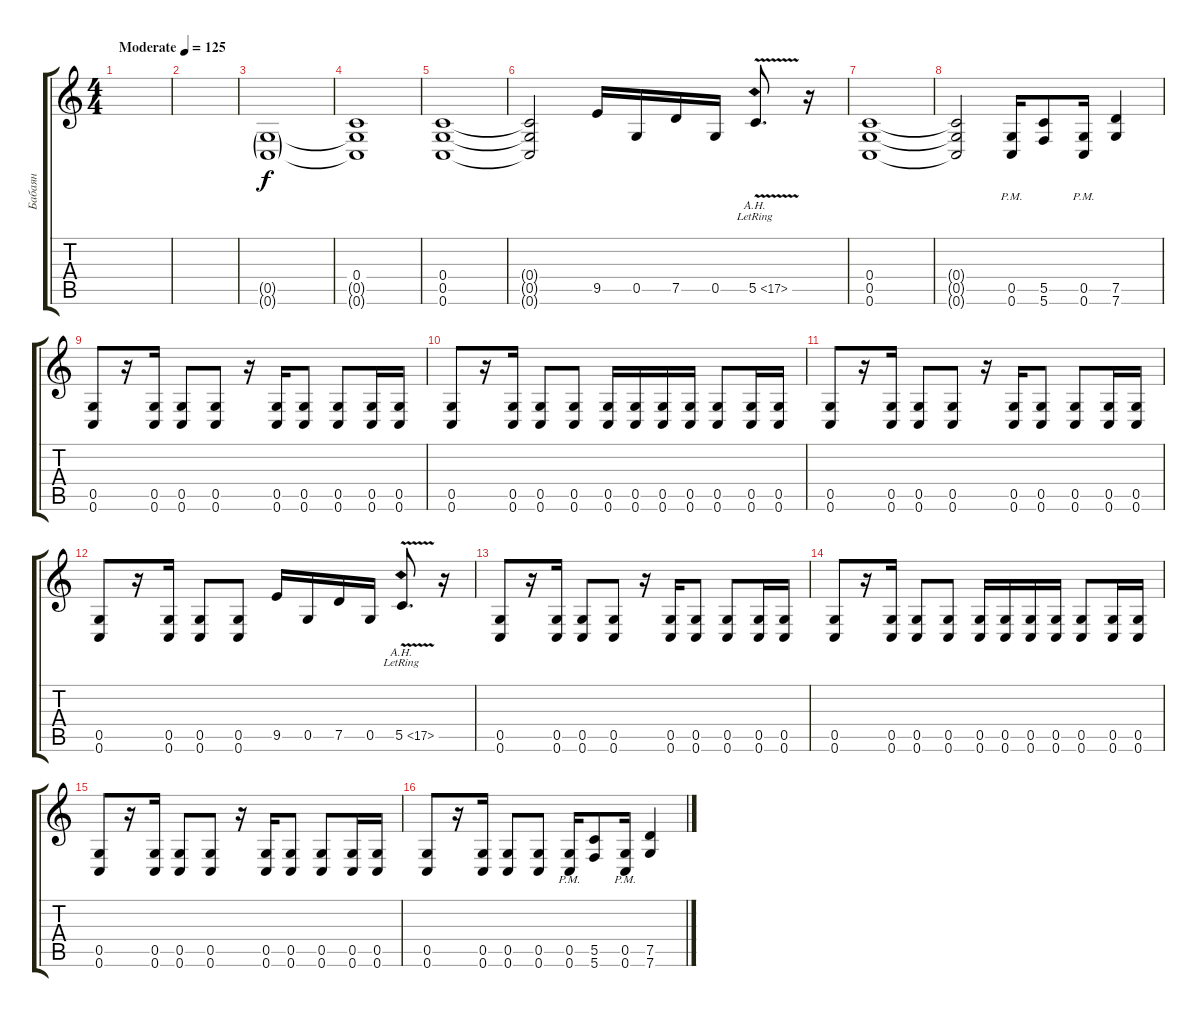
\track ("Бабаян" "Бабаян") {instrument distortionguitar}
\staff {score tabs}
\tuning (D4 A3 F3 C3 G2 C2) {hide}
\ts (4 4)
\tempo (125 "Moderate")
\clef g2
\ks c
|
|
(0.5{g} 0.6{g}).1 |
(0.4 0.5{t} 0.6{t}).1{dy f} |
(0.4 0.5 0.6).1 |
(0.4{t} 0.5{t} 0.6{t}).2 9.5.16 0.5.16 7.5.16 0.5.16 5.5{ah 12 v lr}.8{d} r.16 |
(0.4 0.5 0.6).1 |
(0.4{t} 0.5{t} 0.6{t}).2 (0.5 0.6{pm}).16 (5.5 5.6).8 (0.5 0.6{pm}).16 (7.5 7.6).4 |
(0.5 0.6).8 r.16 (0.5 0.6).16 (0.5 0.6).8 (0.5 0.6).8 r.16 (0.5 0.6).16 (0.5 0.6).8 (0.5 0.6).8 (0.5 0.6).16 (0.5 0.6).16 |
(0.5 0.6).8 r.16 (0.5 0.6).16 (0.5 0.6).8 (0.5 0.6).8 (0.5 0.6).16 (0.5 0.6).16 (0.5 0.6).16 (0.5 0.6).16 (0.5 0.6).8 (0.5 0.6).16 (0.5 0.6).16 |
(0.5 0.6).8 r.16 (0.5 0.6).16 (0.5 0.6).8 (0.5 0.6).8 r.16 (0.5 0.6).16 (0.5 0.6).8 (0.5 0.6).8 (0.5 0.6).16 (0.5 0.6).16 |
(0.5 0.6).8 r.16 (0.5 0.6).16 (0.5 0.6).8 (0.5 0.6).8 9.5.16 0.5.16 7.5.16 0.5.16 5.5{ah 12 v lr}.8{d} r.16 |
(0.5 0.6).8 r.16 (0.5 0.6).16 (0.5 0.6).8 (0.5 0.6).8 r.16 (0.5 0.6).16 (0.5 0.6).8 (0.5 0.6).8 (0.5 0.6).16 (0.5 0.6).16 |
(0.5 0.6).8 r.16 (0.5 0.6).16 (0.5 0.6).8 (0.5 0.6).8 (0.5 0.6).16 (0.5 0.6).16 (0.5 0.6).16 (0.5 0.6).16 (0.5 0.6).8 (0.5 0.6).16 (0.5 0.6).16 |
(0.5 0.6).8 r.16 (0.5 0.6).16 (0.5 0.6).8 (0.5 0.6).8 r.16 (0.5 0.6).16 (0.5 0.6).8 (0.5 0.6).8 (0.5 0.6).16 (0.5 0.6).16 |
(0.5 0.6).8 r.16 (0.5 0.6).16 (0.5 0.6).8 (0.5 0.6).8 (0.5 0.6{pm}).16 (5.5 5.6).8 (0.5 0.6{pm}).16 (7.5 7.6).4
